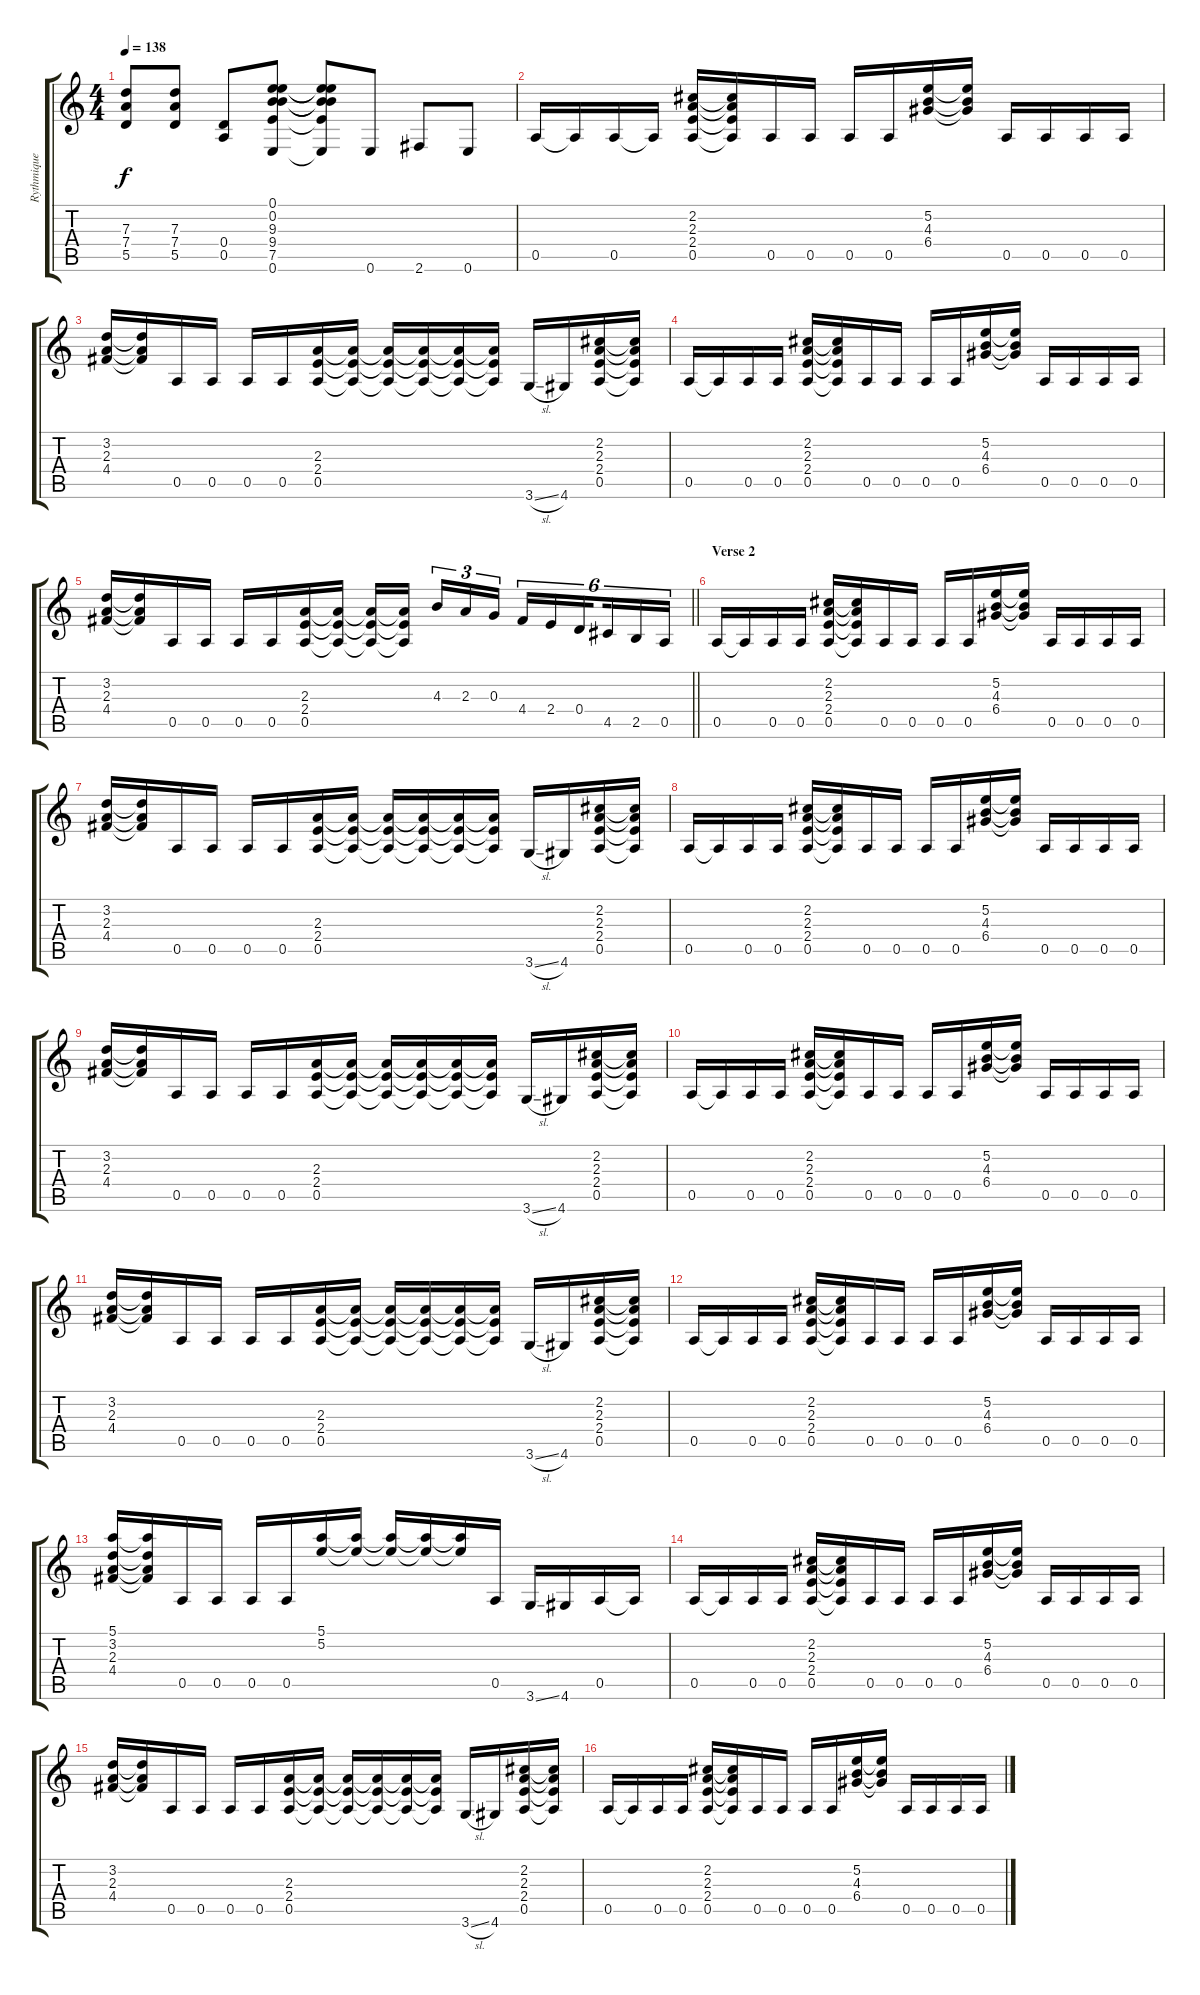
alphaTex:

\track ("Rythmique" "Rythmique") {instrument distortionguitar}
\staff {score tabs}
\tuning (E4 B3 G3 D3 A2 E2) {hide}
\ts (4 4)
\tempo 138
\clef g2
\ks c
(7.3{t} 7.4{t} 5.5{t}).8{dy f} (7.3 7.4 5.5).8 (0.4 0.5).8 (0.1 0.2 9.3 9.4 7.5 0.6).8 (0.1{t} 0.2{t} 9.3{t} 9.4{t} 7.5{t} 0.6{t}).8 0.6.8 2.6.8 0.6.8 |
0.5.16 0.5{t}.16 0.5.16 0.5{t}.16 (2.2 2.3 2.4 0.5).16 (2.2{t} 2.3{t} 2.4{t} 0.5{t}).16 0.5.16 0.5.16 0.5.16 0.5.16 (5.2 4.3 6.4).16 (5.2{t} 4.3{t} 6.4{t}).16 0.5.16 0.5.16 0.5.16 0.5.16 |
(3.2 2.3 4.4).16 (3.2{t} 2.3{t} 4.4{t}).16 0.5.16 0.5.16 0.5.16 0.5.16 (2.3 2.4 0.5).16 (2.3{t} 2.4{t} 0.5{t}).16 (2.3{t} 2.4{t} 0.5{t}).16 (2.3{t} 2.4{t} 0.5{t}).16 (2.3{t} 2.4{t} 0.5{t}).16 (2.3{t} 2.4{t} 0.5{t}).16 3.6{sl}.16 4.6.16 (2.2 2.3 2.4 0.5).16 (2.2{t} 2.3{t} 2.4{t} 0.5{t}).16 |
0.5.16 0.5{t}.16 0.5.16 0.5.16 (2.2 2.3 2.4 0.5).16 (2.2{t} 2.3{t} 2.4{t} 0.5{t}).16 0.5.16 0.5.16 0.5.16 0.5.16 (5.2 4.3 6.4).16 (5.2{t} 4.3{t} 6.4{t}).16 0.5.16 0.5.16 0.5.16 0.5.16 |
\barLineRight lightlight
(3.2 2.3 4.4).16 (3.2{t} 2.3{t} 4.4{t}).16 0.5.16 0.5.16 0.5.16 0.5.16 (2.3 2.4 0.5).16 (2.3{t} 2.4{t} 0.5{t}).16 (2.3{t} 2.4{t} 0.5{t}).16 (2.3{t} 2.4{t} 0.5{t}).16{beam splitsecondary} 4.3.16{tu (3 2)} 2.3.16{tu (3 2)} 0.3.16{tu (3 2)} 4.4.16{tu (6 4)} 2.4.16{tu (6 4)} 0.4.16{tu (6 4) beam splitsecondary} 4.5.16{tu (6 4)} 2.5.16{tu (6 4)} 0.5.16{tu (6 4)} |
\section ("" "Verse 2")
0.5.16 0.5{t}.16 0.5.16 0.5.16 (2.2 2.3 2.4 0.5).16 (2.2{t} 2.3{t} 2.4{t} 0.5{t}).16 0.5.16 0.5.16 0.5.16 0.5.16 (5.2 4.3 6.4).16 (5.2{t} 4.3{t} 6.4{t}).16 0.5.16 0.5.16 0.5.16 0.5.16 |
(3.2 2.3 4.4).16 (3.2{t} 2.3{t} 4.4{t}).16 0.5.16 0.5.16 0.5.16 0.5.16 (2.3 2.4 0.5).16 (2.3{t} 2.4{t} 0.5{t}).16 (2.3{t} 2.4{t} 0.5{t}).16 (2.3{t} 2.4{t} 0.5{t}).16 (2.3{t} 2.4{t} 0.5{t}).16 (2.3{t} 2.4{t} 0.5{t}).16 3.6{sl}.16 4.6.16 (2.2 2.3 2.4 0.5).16 (2.2{t} 2.3{t} 2.4{t} 0.5{t}).16 |
0.5.16 0.5{t}.16 0.5.16 0.5.16 (2.2 2.3 2.4 0.5).16 (2.2{t} 2.3{t} 2.4{t} 0.5{t}).16 0.5.16 0.5.16 0.5.16 0.5.16 (5.2 4.3 6.4).16 (5.2{t} 4.3{t} 6.4{t}).16 0.5.16 0.5.16 0.5.16 0.5.16 |
(3.2 2.3 4.4).16 (3.2{t} 2.3{t} 4.4{t}).16 0.5.16 0.5.16 0.5.16 0.5.16 (2.3 2.4 0.5).16 (2.3{t} 2.4{t} 0.5{t}).16 (2.3{t} 2.4{t} 0.5{t}).16 (2.3{t} 2.4{t} 0.5{t}).16 (2.3{t} 2.4{t} 0.5{t}).16 (2.3{t} 2.4{t} 0.5{t}).16 3.6{sl}.16 4.6.16 (2.2 2.3 2.4 0.5).16 (2.2{t} 2.3{t} 2.4{t} 0.5{t}).16 |
0.5.16 0.5{t}.16 0.5.16 0.5.16 (2.2 2.3 2.4 0.5).16 (2.2{t} 2.3{t} 2.4{t} 0.5{t}).16 0.5.16 0.5.16 0.5.16 0.5.16 (5.2 4.3 6.4).16 (5.2{t} 4.3{t} 6.4{t}).16 0.5.16 0.5.16 0.5.16 0.5.16 |
(3.2 2.3 4.4).16 (3.2{t} 2.3{t} 4.4{t}).16 0.5.16 0.5.16 0.5.16 0.5.16 (2.3 2.4 0.5).16 (2.3{t} 2.4{t} 0.5{t}).16 (2.3{t} 2.4{t} 0.5{t}).16 (2.3{t} 2.4{t} 0.5{t}).16 (2.3{t} 2.4{t} 0.5{t}).16 (2.3{t} 2.4{t} 0.5{t}).16 3.6{sl}.16 4.6.16 (2.2 2.3 2.4 0.5).16 (2.2{t} 2.3{t} 2.4{t} 0.5{t}).16 |
0.5.16 0.5{t}.16 0.5.16 0.5.16 (2.2 2.3 2.4 0.5).16 (2.2{t} 2.3{t} 2.4{t} 0.5{t}).16 0.5.16 0.5.16 0.5.16 0.5.16 (5.2 4.3 6.4).16 (5.2{t} 4.3{t} 6.4{t}).16 0.5.16 0.5.16 0.5.16 0.5.16 |
(5.1 3.2 2.3 4.4).16 (5.1{t} 3.2{t} 2.3{t} 4.4{t}).16 0.5.16 0.5.16 0.5.16 0.5.16 (5.1 5.2).16 (5.1{t} 5.2{t}).16 (5.1{t} 5.2{t}).16 (5.1{t} 5.2{t}).16 (5.1{t} 5.2{t}).16 0.5.16 3.6{ss}.16 4.6.16 0.5.16 0.5{t}.16 |
0.5.16 0.5{t}.16 0.5.16 0.5.16 (2.2 2.3 2.4 0.5).16 (2.2{t} 2.3{t} 2.4{t} 0.5{t}).16 0.5.16 0.5.16 0.5.16 0.5.16 (5.2 4.3 6.4).16 (5.2{t} 4.3{t} 6.4{t}).16 0.5.16 0.5.16 0.5.16 0.5.16 |
(3.2 2.3 4.4).16 (3.2{t} 2.3{t} 4.4{t}).16 0.5.16 0.5.16 0.5.16 0.5.16 (2.3 2.4 0.5).16 (2.3{t} 2.4{t} 0.5{t}).16 (2.3{t} 2.4{t} 0.5{t}).16 (2.3{t} 2.4{t} 0.5{t}).16 (2.3{t} 2.4{t} 0.5{t}).16 (2.3{t} 2.4{t} 0.5{t}).16 3.6{sl}.16 4.6.16 (2.2 2.3 2.4 0.5).16 (2.2{t} 2.3{t} 2.4{t} 0.5{t}).16 |
0.5.16 0.5{t}.16 0.5.16 0.5.16 (2.2 2.3 2.4 0.5).16 (2.2{t} 2.3{t} 2.4{t} 0.5{t}).16 0.5.16 0.5.16 0.5.16 0.5.16 (5.2 4.3 6.4).16 (5.2{t} 4.3{t} 6.4{t}).16 0.5.16 0.5.16 0.5.16 0.5.16
